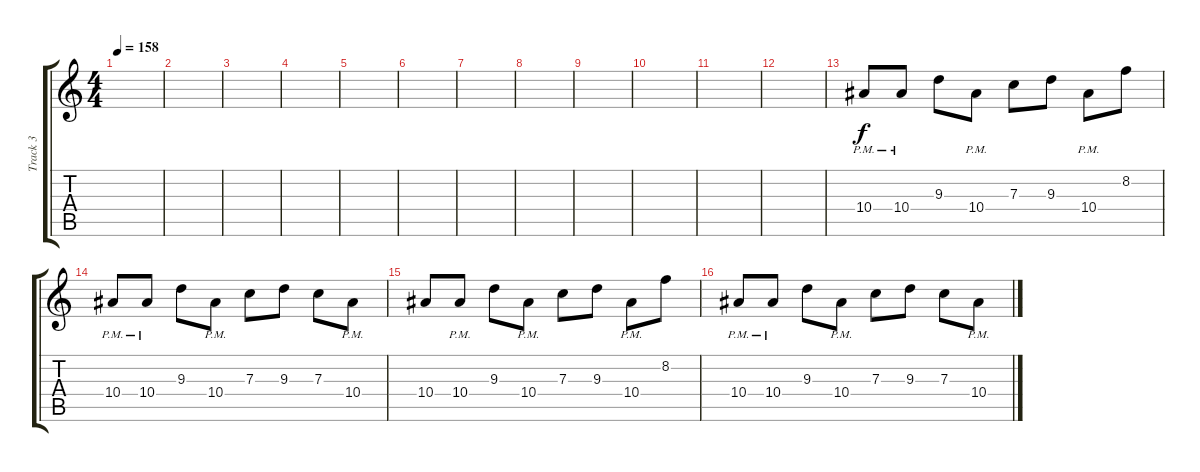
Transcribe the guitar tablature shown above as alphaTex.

\track ("Track 3" "Track 3") {instrument distortionguitar}
\staff {score tabs}
\tuning (D4 A3 F3 C3 G2 C2) {hide}
\ts (4 4)
\tempo 158
\clef g2
\ks c
|
|
|
|
|
|
|
|
|
|
|
|
10.4{pm}.8 10.4{pm}.8 9.3.8 10.4{pm}.8 7.3.8 9.3.8 10.4{pm}.8 8.2.8 |
10.4{pm}.8 10.4{pm}.8 9.3.8 10.4{pm}.8 7.3.8 9.3.8 7.3.8 10.4{pm}.8 |
10.4.8 10.4{pm}.8 9.3.8 10.4{pm}.8 7.3.8 9.3.8 10.4{pm}.8 8.2.8 |
10.4{pm}.8 10.4{pm}.8 9.3.8 10.4{pm}.8 7.3.8 9.3.8 7.3.8 10.4{pm}.8
